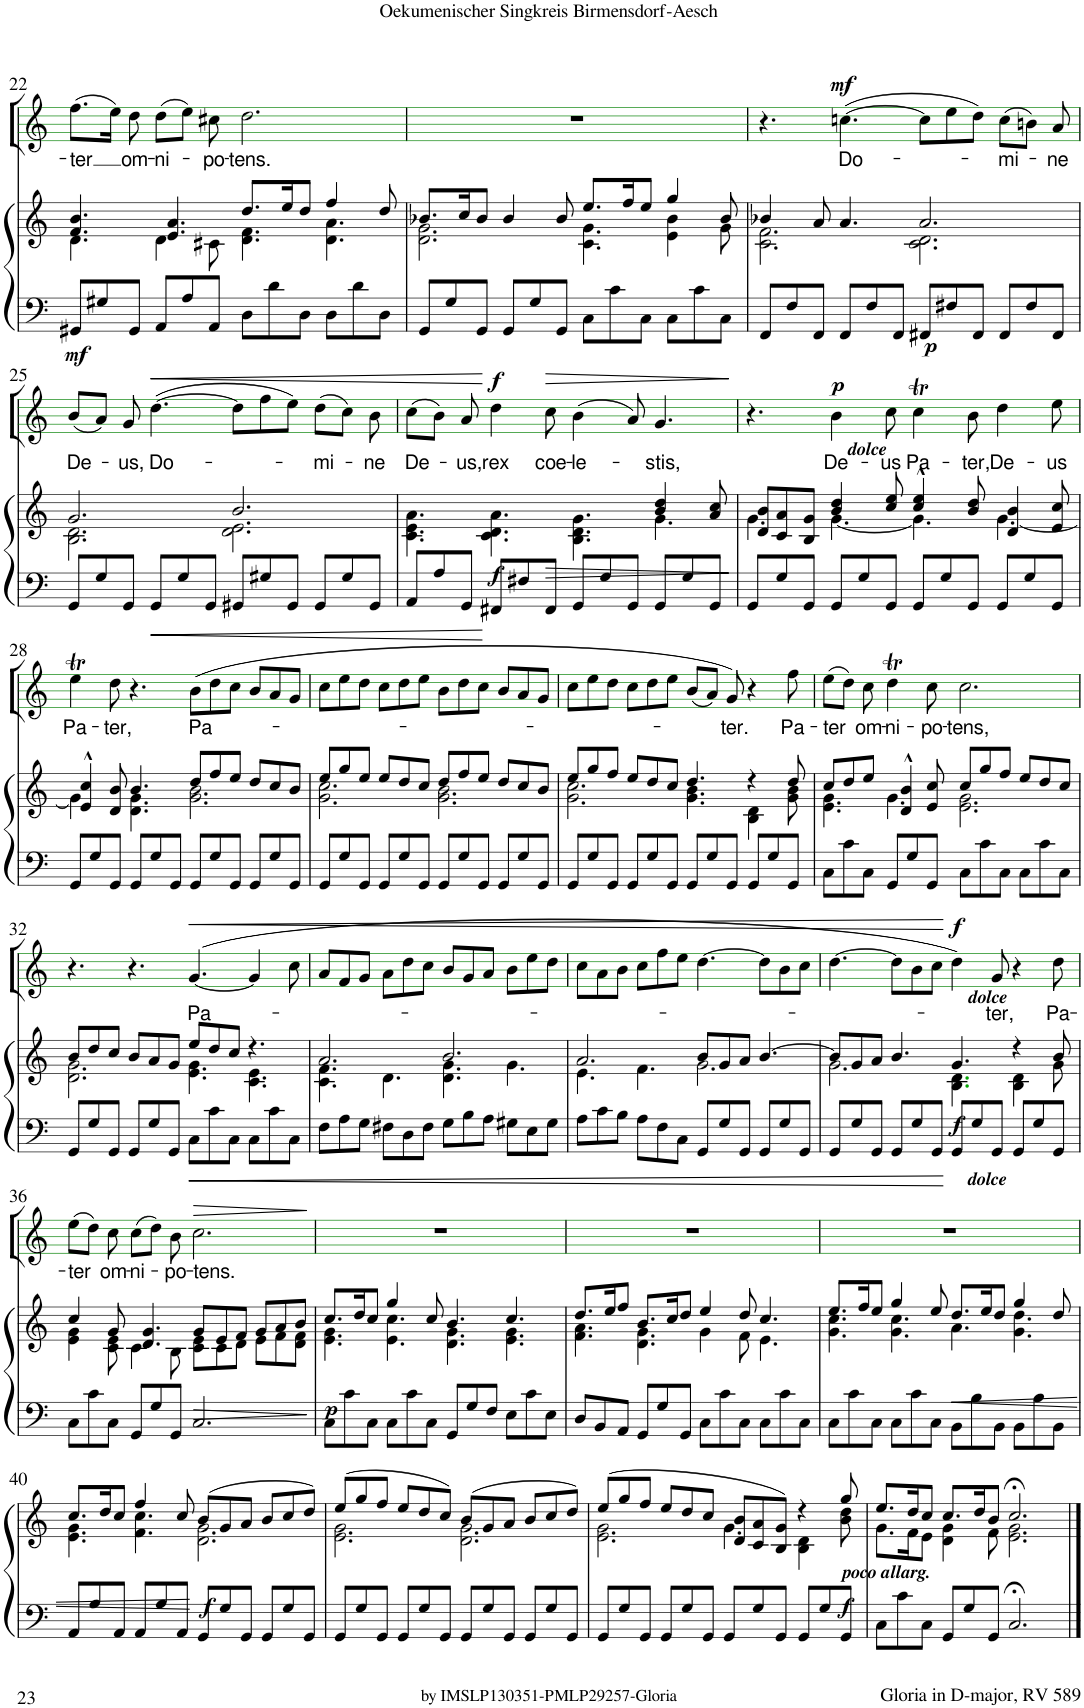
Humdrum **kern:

**kern	**kern	**dynam	**kern	**text	**dynam
*part2	*part2	*part2	*part1	*part1	*part1
*staff3	*staff2	*staff2/3	*staff1	*staff1	*staff1
*I"Accomp.	*	*	*I"Soprano 1 Solo	*	*
!!LO:PB:g=z
*clefF4	*clefG2	*	*clefG2	*	*
*k[]	*k[]	*	*k[]	*	*
*M12/8	*M12/8	*	*M12/8	*	*
=22	=22	=22	=22	=22	=22
*	*^	*	*	*	*
!	!	!	!LO:DY:b=2	!	!LO:LY:b	!
8GG#X/L	4.f/ 4.b/	4.d\	mf	(8.ff\L	-ter	.
8G#X/	.	.	.	.	.	.
.	.	.	.	16ee\Jk)	.	.
!	!	!	!	!	!LO:LY:b	!
8GG#/J	.	.	.	8dd\	om-	.
!	!	!	!	!	!LO:LY:b	!
8AA/L	4.e/ 4.a/	4d\	.	(8dd\L	ni-	.
8A/	.	.	.	8ee\J)	.	.
!	!	!	!	!	!LO:LY:b	!
8AA/J	.	8c#X\	.	8cc#X\	po-	.
!	!	!	!	!	!LO:LY:b	!
8D\L	8.dd/L	4.d\ 4.f\	.	2.dd\	-tens.	.
8d\	.	.	.	.	.	.
.	16ee/K	.	.	.	.	.
8D\J	8dd/J	.	.	.	.	.
8D\L	4ff/	4.d\ 4.a\	.	.	.	.
8d\	.	.	.	.	.	.
8D\J	8dd/	.	.	.	.	.
=23	=23	=23	=23	=23	=23	=23
8GG/L	8.b-X/L	2.d\ 2.g\	.	1.r	.	.
8G/	.	.	.	.	.	.
.	16cc/K	.	.	.	.	.
8GG/J	8b-/J	.	.	.	.	.
8GG/L	4b-/	.	.	.	.	.
8G/	.	.	.	.	.	.
8GG/J	8b-/	.	.	.	.	.
8C\L	8.ee/L	4.c\ 4.g\	.	.	.	.
8c\	.	.	.	.	.	.
.	16ff/K	.	.	.	.	.
8C\J	8ee/J	.	.	.	.	.
8C\L	4gg/	4e\ 4b-\	.	.	.	.
8c\	.	.	.	.	.	.
8C\J	8b-/	8g\	.	.	.	.
=24	=24	=24	=24	=24	=24	=24
8FF/L	4b-X/	2.c\ 2.f\	.	4.r	.	.
8F/	.	.	.	.	.	.
8FF/J	8a/	.	.	.	.	.
!	!	!	!	!	!LO:LY:b	!LO:DY:a
8FF/L	4.a/	.	.	([4.ccn\	Do-	mf
8F/	.	.	.	.	.	.
8FF/J	.	.	.	.	.	.
!	!	!	!LO:DY:b=2	!	!	!
8FF#X/L	2.a/	2.c\ 2.d\	p	8cc\L]	.	.
8F#X/	.	.	.	8ee\	.	.
8FF#/J	.	.	.	8dd\J)	.	.
!	!	!	!	!	!LO:LY:b	!
8FF#/L	.	.	.	(8cc\L	mi-	.
8F#/	.	.	.	8bn\J)	.	.
!	!	!	!	!	!LO:LY:b	!
8FF#/J	.	.	.	8a/	ne	.
!!LO:LB:g=z
=25	=25	=25	=25	=25	=25	=25
!	!	!	!	!	!LO:LY:b	!
8GG/L	2.g/	2.B\ 2.d\	.	(8b/L	De-	.
8G/	.	.	.	8a/J)	.	.
!	!	!	!	!	!LO:LY:b	!
8GG/J	.	.	.	8g/	us,	.
!	!	!	!	!	!LO:LY:b	!LO:HP:b
8GG/L	.	.	.	([4.dd\	Do-	<
8G/	.	.	.	.	.	.
8GG/J	.	.	.	.	.	.
8GG#X/L	2.b/	2.d\ 2.e\	.	8dd\L]	.	.
8G#X/	.	.	.	8ff\	.	.
8GG#/J	.	.	.	8ee\J)	.	.
!	!	!	!	!	!LO:LY:b	!
8GG#/L	.	.	.	(8dd\L	mi-	.
8G#/	.	.	.	8cc\J)	.	.
!	!	!	!	!	!LO:LY:b	!
8GG#/J	.	.	.	8b\	ne	.
=26	=26	=26	=26	=26	=26	=26
!	!	!	!	!	!LO:LY:b	!
8AA/L	4.a\	4.c\ 4.e\	.	(8cc\L	De-	.
8A/	.	.	.	8b\J)	.	.
!	!	!	!	!	!LO:LY:b	!
8GG/J	.	.	.	8a/	us,	.
!	!	!	!LO:DY:b=2	!	!LO:LY:b	!LO:DY:n=1:a
8FF#X/L	4.a\	4.c\ 4.d\	f	4dd\	rex	[ f
8F#X/	.	.	.	.	.	.
!	!	!	!	!	!LO:LY:b	!LO:HP:b
8FF#/J	.	.	.	8cc\	coe-	>
!	!	!	!	!	!LO:LY:b	!
8GG/L	4.g\	4.B\ 4.d\	.	(4b\	-le-	.
8G/	.	.	.	.	.	.
8GG/J	.	.	.	8a/)	.	.
!	!	!	!	!	!LO:LY:b	!
8GG/L	4b/ 4dd/	4.g\	.	4.g/	stis,	.
8G/	.	.	.	.	.	.
8GG/J	8a/ 8cc/	.	.	.	.	.
*	*v	*v	*	*	*	*
.	.	.	.	.	]
=27	=27	=27	=27	=27	=27
*	*^	*	*	*	*
8GG/L	8d/ 8b/L	4.g\	.	4.r	.	.
8G/	8c/ 8a/	.	.	.	.	.
8GG/J	8B/ 8g/J	.	.	.	.	.
!	!	!	!	!LO:TX:b:Bi:t=dolce	!	!
!	!	!	!	!	!LO:LY:b	!LO:DY:a
8GG/L	4b/ 4dd/	[4.g\	.	4b\	De-	p
8G/	.	.	.	.	.	.
!	!	!	!	!	!LO:LY:b	!
8GG/J	8cc/ 8ee/	.	.	8cc\	-us	.
!	!	!	!	!	!LO:LY:b	!
8GG/L	4cc/^^ 4ee/^^	4.g\]	.	4ccT\	Pa-	.
8G/	.	.	.	.	.	.
!	!	!	!	!	!LO:LY:b	!
8GG/J	8b/ 8dd/	.	.	8b\	-ter,	.
!	!	!	!	!	!LO:LY:b	!
8GG/L	4d/ 4b/	[4.g\	.	4dd\	De-	.
8G/	.	.	.	.	.	.
!	!	!	!	!	!LO:LY:b	!
8GG/J	8e/ 8cc/	.	.	8ee\	-us	.
!!LO:LB:g=z
=28	=28	=28	=28	=28	=28	=28
!	!	!	!	!	!LO:LY:b	!
8GG/L	4e/^^ 4cc/^^	4.g\]	.	4eet\	Pa-	.
8G/	.	.	.	.	.	.
!	!	!	!	!	!LO:LY:b	!
8GG/J	8d/ 8b/	.	.	8dd\	-ter,	.
8GG/L	4.b/	4.d\ 4.g\	.	4.r	.	.
8G/	.	.	.	.	.	.
8GG/J	.	.	.	.	.	.
!	!	!	!	!	!LO:LY:b	!
8GG/L	8dd/L	2.g\ 2.b\	.	(8b\L	Pa-	.
8G/	8ff/	.	.	8dd\	.	.
8GG/J	8ee/J	.	.	8cc\J	.	.
8GG/L	8dd/L	.	.	8b/L	.	.
8G/	8cc/	.	.	8a/	.	.
8GG/J	8b/J	.	.	8g/J	.	.
=29	=29	=29	=29	=29	=29	=29
8GG/L	8ee/L	2.g\ 2.cc\	.	8cc\L	.	.
8G/	8gg/	.	.	8ee\	.	.
8GG/J	8ee/J	.	.	8dd\J	.	.
8GG/L	8ee/L	.	.	8cc\L	.	.
8G/	8dd/	.	.	8dd\	.	.
8GG/J	8cc/J	.	.	8ee\J	.	.
8GG/L	8dd/L	2.g\ 2.b\	.	8b\L	.	.
8G/	8ff/	.	.	8dd\	.	.
8GG/J	8ee/J	.	.	8cc\J	.	.
8GG/L	8dd/L	.	.	8b/L	.	.
8G/	8cc/	.	.	8a/	.	.
8GG/J	8b/J	.	.	8g/J	.	.
=30	=30	=30	=30	=30	=30	=30
8GG/L	8ee/L	2.g\ 2.cc\	.	8cc\L	.	.
8G/	8gg/	.	.	8ee\	.	.
8GG/J	8ff/J	.	.	8dd\J	.	.
8GG/L	8ee/L	.	.	8cc\L	.	.
8G/	8dd/	.	.	8dd\	.	.
8GG/J	8cc/J	.	.	8ee\J	.	.
8GG/L	4.dd/	4.g\ 4.b\	.	(8b/L	.	.
8G/	.	.	.	8a/J)	.	.
!	!	!	!	!	!LO:LY:b	!
8GG/J	.	.	.	8g/)	ter.	.
8GG/L	4r	4B\ 4d\	.	4r	.	.
8G/	.	.	.	.	.	.
!	!	!	!	!	!LO:LY:b	!
8GG/J	8dd/	8g\ 8b\	.	8ff\	Pa-	.
=31	=31	=31	=31	=31	=31	=31
!	!	!	!	!	!LO:LY:b	!
8C\L	8cc/L	4.e\ 4.g\	.	(8ee\L	-ter	.
8c\	8dd/	.	.	8dd\J)	.	.
!	!	!	!	!	!LO:LY:b	!
8C\J	8ee/J	.	.	8cc\	om-	.
!	!	!	!	!	!LO:LY:b	!
8GG/L	4d/^^ 4b/^^	4.g\	.	4ddT\	-ni-	.
8G/	.	.	.	.	.	.
!	!	!	!	!	!LO:LY:b	!
8GG/J	8e/ 8cc/	.	.	8cc\	-po-	.
!	!	!	!	!	!LO:LY:b	!
8C\L	8cc/L	2.e\ 2.g\	.	2.cc\	-tens,	.
8c\	8gg/	.	.	.	.	.
8C\J	8ff/J	.	.	.	.	.
8C\L	8ee/L	.	.	.	.	.
8c\	8dd/	.	.	.	.	.
8C\J	8cc/J	.	.	.	.	.
!!LO:LB:g=z
=32	=32	=32	=32	=32	=32	=32
8GG/L	8b/L	2.d\ 2.g\	.	4.r	.	.
8G/	8dd/	.	.	.	.	.
8GG/J	8cc/J	.	.	.	.	.
8GG/L	8b/L	.	.	4.r	.	.
8G/	8a/	.	.	.	.	.
8GG/J	8g/J	.	.	.	.	.
!	!	!	!	!	!LO:LY:b	!LO:HP:b
8C\L	8ee/L	4.e\ 4.g\	.	([4.g/	Pa-	<
8c\	8dd/	.	.	.	.	.
8C\J	8cc/J	.	.	.	.	.
8C\L	4.r	4.c\ 4.e\	.	4g/]	.	.
8c\	.	.	.	.	.	.
8C\J	.	.	.	8cc\	.	.
=33	=33	=33	=33	=33	=33	=33
8F\L	2.a/	4.c\ 4.f\	.	8a/L	.	.
8A\	.	.	.	8f/	.	.
8G\J	.	.	.	8g/J	.	.
8F#X\L	.	4.d\	.	8a\L	.	.
8D\	.	.	.	8dd\	.	.
8F#\J	.	.	.	8cc\J	.	.
8G\L	2.b/	4.d\ 4.g\	.	8b/L	.	.
8B\	.	.	.	8g/	.	.
8A\J	.	.	.	8a/J	.	.
8G#X\L	.	4.g\	.	8b\L	.	.
8E\	.	.	.	8ee\	.	.
8G#\J	.	.	.	8dd\J	.	.
=34	=34	=34	=34	=34	=34	=34
8A\L	2.a/	4.e\	.	8cc\L	.	.
8c\	.	.	.	8a\	.	.
8B\J	.	.	.	8b\J	.	.
8A\L	.	4.f\	.	8cc\L	.	.
8F\	.	.	.	8ff\	.	.
8C\J	.	.	.	8ee\J	.	.
8GG/L	8b/L	2.g\	.	[4.dd\	.	.
8G/	8g/	.	.	.	.	.
8GG/J	8a/J	.	.	.	.	.
8GG/L	[4.b/	.	.	8dd\L]	.	.
8G/	.	.	.	8b\	.	.
8GG/J	.	.	.	8cc\J	.	.
=35	=35	=35	=35	=35	=35	=35
8GG/L	8b/L]	2.g\	.	[4.dd\	.	.
8G/	8g/	.	.	.	.	.
8GG/J	8a/J	.	.	.	.	.
8GG/L	4.b/	.	.	8dd\L]	.	.
8G/	.	.	.	8b\	.	.
8GG/J	.	.	.	8cc\J	.	.
!	!	!	!	!LO:TX:b:Bi:t=dolce	!	!
!LO:TX:b:Bi:t=dolce	!	!	!	!	!	!
!	!	!	!LO:DY:b=2	!	!	!LO:DY:n=1:a
8GG/L	4.g/	4.B\ 4.d\	f	4dd\)	.	[ f
8G/	.	.	.	.	.	.
!	!	!	!	!	!LO:LY:b	!
8GG/J	.	.	.	8g/	ter,	.
8GG/L	4r	4B\ 4d\	.	4r	.	.
8G/	.	.	.	.	.	.
!	!	!	!	!	!LO:LY:b	!
8GG/J	8b/	8g\	.	8dd\	Pa-	.
!!LO:LB:g=z
=36	=36	=36	=36	=36	=36	=36
!	!	!	!	!	!LO:LY:b	!
8C\L	4cc/	4e\ 4g\	.	(8ee\L	-ter	.
8c\	.	.	.	8dd\J)	.	.
!	!	!	!	!	!LO:LY:b	!
8C\J	8g/	8c\ 8e\	.	8cc\	om-	.
!	!	!	!	!	!LO:LY:b	!
8GG/L	4.d/ 4.g/	4c\	.	(8cc\L	-ni-	.
8G/	.	.	.	8dd\J)	.	.
!	!	!	!	!	!LO:LY:b	!
8GG/J	.	8B\	.	8b\	po-	.
!	!	!	!	!	!LO:LY:b	!LO:HP:b
2.C/	8g/L	8c\ 8e\L	.	2.cc\	-tens.	>
.	8e/	8c\	.	.	.	.
.	8f/J	8d\J	.	.	.	.
.	8g/L	8e\L	.	.	.	.
.	8a/	8f\	.	.	.	.
.	8b/J	8d\ 8f\J	.	.	.	.
*	*v	*v	*	*	*	*
.	.	.	.	.	]
=37	=37	=37	=37	=37	=37
*	*^	*	*	*	*
!	!	!	!LO:DY:b=2	!	!	!
8C\L	8.cc/L	4.e\ 4.g\	p	1.r	.	.
8c\	.	.	.	.	.	.
.	16dd/K	.	.	.	.	.
8C\J	8cc/J	.	.	.	.	.
8C\L	4gg/	4.e\ 4.cc\	.	.	.	.
8c\	.	.	.	.	.	.
8C\J	8cc/	.	.	.	.	.
8GG/L	4.b/	4.d\ 4.g\	.	.	.	.
8G/	.	.	.	.	.	.
8F/J	.	.	.	.	.	.
8E\L	4.cc/	4.e\ 4.g\	.	.	.	.
8c\	.	.	.	.	.	.
8E\J	.	.	.	.	.	.
=38	=38	=38	=38	=38	=38	=38
8D/L	8.dd/L	4.f\ 4.a\	.	1.r	.	.
8BB/	.	.	.	.	.	.
.	16ee/K	.	.	.	.	.
8AA/J	8ff/J	.	.	.	.	.
8GG/L	8.b/L	4.d\ 4.g\	.	.	.	.
8G/	.	.	.	.	.	.
.	16cc/K	.	.	.	.	.
8GG/J	8dd/J	.	.	.	.	.
8C\L	4ee/	4g\	.	.	.	.
8c\	.	.	.	.	.	.
8C\J	8dd/	8f\	.	.	.	.
8C\L	4.cc/	4.e\	.	.	.	.
8c\	.	.	.	.	.	.
8C\J	.	.	.	.	.	.
=39	=39	=39	=39	=39	=39	=39
8C\L	8.ee/L	4.g\ 4.cc\	.	1.r	.	.
8c\	.	.	.	.	.	.
.	16ff/K	.	.	.	.	.
8C\J	8ee/J	.	.	.	.	.
8C\L	4gg/	4.g\ 4.cc\	.	.	.	.
8c\	.	.	.	.	.	.
8C\J	8ee/	.	.	.	.	.
8BB\L	8.dd/L	4.a\	.	.	.	.
8B\	.	.	.	.	.	.
.	16ee/K	.	.	.	.	.
8BB\J	8dd/J	.	.	.	.	.
8BB\L	4gg/	4.g\ 4.dd\	.	.	.	.
8B\	.	.	.	.	.	.
8BB\J	8dd/	.	.	.	.	.
!!LO:LB:g=z
=40	=40	=40	=40	=40	=40	=40
8AA/L	8.cc/L	4.e\ 4.g\	.	1.r	.	.
8A/	.	.	.	.	.	.
.	16dd/K	.	.	.	.	.
8AA/J	8cc/J	.	.	.	.	.
8AA/L	4ff/	4.f\ 4.cc\	.	.	.	.
8A/	.	.	.	.	.	.
8AA/J	8cc/	.	.	.	.	.
!	!	!	!LO:DY:b=2	!	!	!
8GG/L	(8b/L	2.d\ 2.g\	f	.	.	.
8G/	8g/	.	.	.	.	.
8GG/J	8a/J	.	.	.	.	.
8GG/L	8b/L	.	.	.	.	.
8G/	8cc/	.	.	.	.	.
8GG/J	8dd/J)	.	.	.	.	.
=41	=41	=41	=41	=41	=41	=41
8GG/L	(8ee/L	2.e\ 2.g\	.	1.r	.	.
8G/	8gg/	.	.	.	.	.
8GG/J	8ff/J	.	.	.	.	.
8GG/L	8ee/L	.	.	.	.	.
8G/	8dd/	.	.	.	.	.
8GG/J	8cc/J)	.	.	.	.	.
8GG/L	(8b/L	2.d\ 2.g\	.	.	.	.
8G/	8g/	.	.	.	.	.
8GG/J	8a/J	.	.	.	.	.
8GG/L	8b/L	.	.	.	.	.
8G/	8cc/	.	.	.	.	.
8GG/J	8dd/J)	.	.	.	.	.
=42	=42	=42	=42	=42	=42	=42
8GG/L	(8ee/L	2.e\ 2.g\	.	1.r	.	.
8G/	8gg/	.	.	.	.	.
8GG/J	8ff/J	.	.	.	.	.
8GG/L	8ee/L	.	.	.	.	.
8G/	8dd/	.	.	.	.	.
8GG/J	8cc/J	.	.	.	.	.
8GG/L	8d/ 8b/L	4.g\	.	.	.	.
8G/	8c/ 8a/	.	.	.	.	.
8GG/J	8B/ 8g/J)	.	.	.	.	.
8GG/L	4r	4B\ 4d\	.	.	.	.
8G/	.	.	.	.	.	.
!	!LO:TX:b:Bi:t=poco allarg.	!	!	!	!	!
!	!	!	!LO:DY:b=2	!	!	!
8GG/J	8gg/	8b\ 8dd\	f	.	.	.
=43	=43	=43	=43	=43	=43	=43
8C\L	8.ee/L	8.g\L	.	1.r	.	.
8c\	.	.	.	.	.	.
.	16dd/K	16f\K	.	.	.	.
8C\J	8cc/J	8e\J	.	.	.	.
8GG/L	8.cc/L	4d\ 4g\	.	.	.	.
8G/	.	.	.	.	.	.
.	16dd/K	.	.	.	.	.
8GG/J	8b/J	8f\	.	.	.	.
2.C;</	2.cc;</	2.e\ 2.g\	.	.	.	.
*	*v	*v	*	*	*	*
==	==	==	==	==	==
*-	*-	*-	*-	*-	*-
